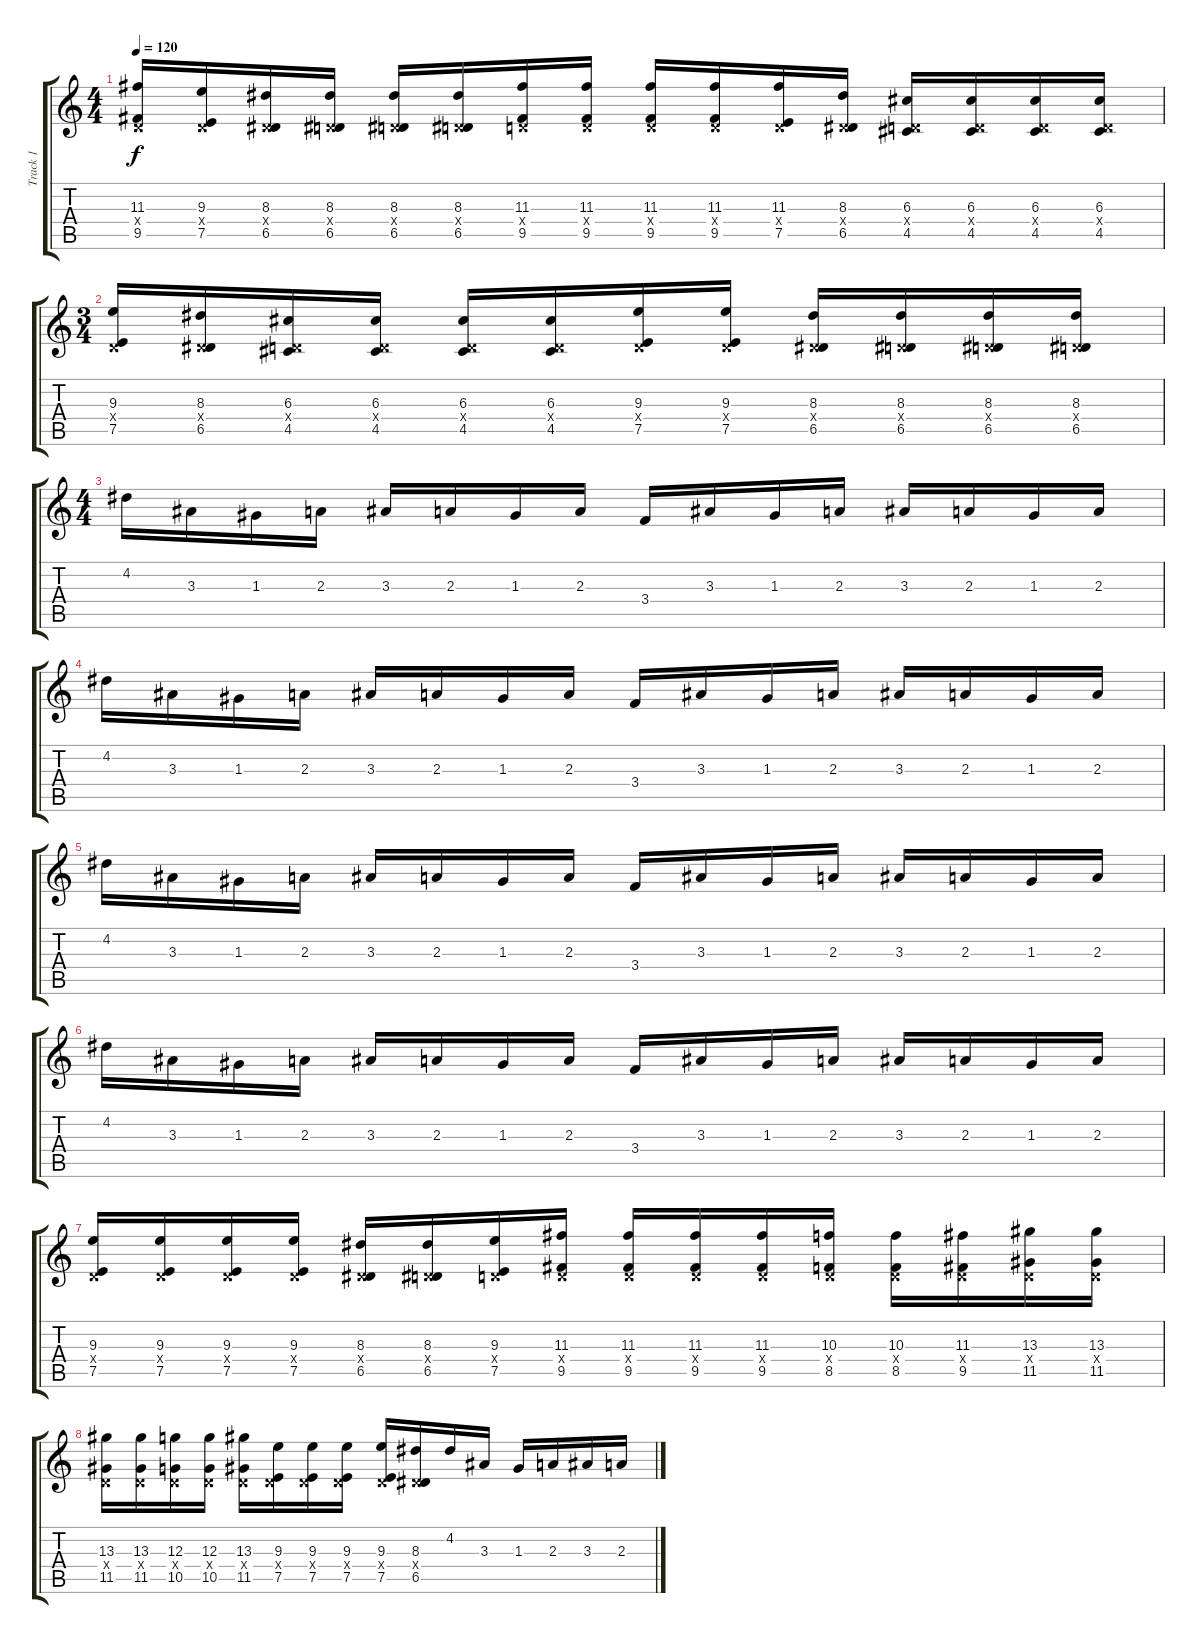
\track ("Track 1" "Track 1") {instrument distortionguitar}
\staff {score tabs}
\tuning (E4 B3 G3 D3 A2 D2) {hide}
\ts (4 4)
\tempo 120
\clef g2
\ks c
(11.3 0.4{x} 9.5).16{dy f} (9.3 0.4{x} 7.5).16 (8.3 0.4{x} 6.5).16 (8.3 0.4{x} 6.5).16 (8.3 0.4{x} 6.5).16 (8.3 0.4{x} 6.5).16 (11.3 0.4{x} 9.5).16 (11.3 0.4{x} 9.5).16 (11.3 0.4{x} 9.5).16 (11.3 0.4{x} 9.5).16 (11.3 0.4{x} 7.5).16 (8.3 0.4{x} 6.5).16 (6.3 0.4{x} 4.5).16 (6.3 0.4{x} 4.5).16 (6.3 0.4{x} 4.5).16 (6.3 0.4{x} 4.5).16 |
\ts (3 4)
(9.3 0.4{x} 7.5).16 (8.3 0.4{x} 6.5).16 (6.3 0.4{x} 4.5).16 (6.3 0.4{x} 4.5).16 (6.3 0.4{x} 4.5).16 (6.3 0.4{x} 4.5).16 (9.3 0.4{x} 7.5).16 (9.3 0.4{x} 7.5).16 (8.3 0.4{x} 6.5).16 (8.3 0.4{x} 6.5).16 (8.3 0.4{x} 6.5).16 (8.3 0.4{x} 6.5).16 |
\ts (4 4)
4.2.16 3.3.16 1.3.16 2.3.16 3.3.16 2.3.16 1.3.16 2.3.16 3.4.16 3.3.16 1.3.16 2.3.16 3.3.16 2.3.16 1.3.16 2.3.16 |
4.2.16 3.3.16 1.3.16 2.3.16 3.3.16 2.3.16 1.3.16 2.3.16 3.4.16 3.3.16 1.3.16 2.3.16 3.3.16 2.3.16 1.3.16 2.3.16 |
4.2.16 3.3.16 1.3.16 2.3.16 3.3.16 2.3.16 1.3.16 2.3.16 3.4.16 3.3.16 1.3.16 2.3.16 3.3.16 2.3.16 1.3.16 2.3.16 |
4.2.16 3.3.16 1.3.16 2.3.16 3.3.16 2.3.16 1.3.16 2.3.16 3.4.16 3.3.16 1.3.16 2.3.16 3.3.16 2.3.16 1.3.16 2.3.16 |
(9.3 0.4{x} 7.5).16 (9.3 0.4{x} 7.5).16 (9.3 0.4{x} 7.5).16 (9.3 0.4{x} 7.5).16 (8.3 0.4{x} 6.5).16 (8.3 0.4{x} 6.5).16 (9.3 0.4{x} 7.5).16 (11.3 0.4{x} 9.5).16 (11.3 0.4{x} 9.5).16 (11.3 0.4{x} 9.5).16 (11.3 0.4{x} 9.5).16 (10.3 0.4{x} 8.5).16 (10.3 0.4{x} 8.5).16 (11.3 0.4{x} 9.5).16 (13.3 0.4{x} 11.5).16 (13.3 0.4{x} 11.5).16 |
(13.3 0.4{x} 11.5).16 (13.3 0.4{x} 11.5).16 (12.3 0.4{x} 10.5).16 (12.3 0.4{x} 10.5).16 (13.3 0.4{x} 11.5).16 (9.3 0.4{x} 7.5).16 (9.3 0.4{x} 7.5).16 (9.3 0.4{x} 7.5).16 (9.3 0.4{x} 7.5).16 (8.3 0.4{x} 6.5).16 4.2.16 3.3.16 1.3.16 2.3.16 3.3.16 2.3.16
